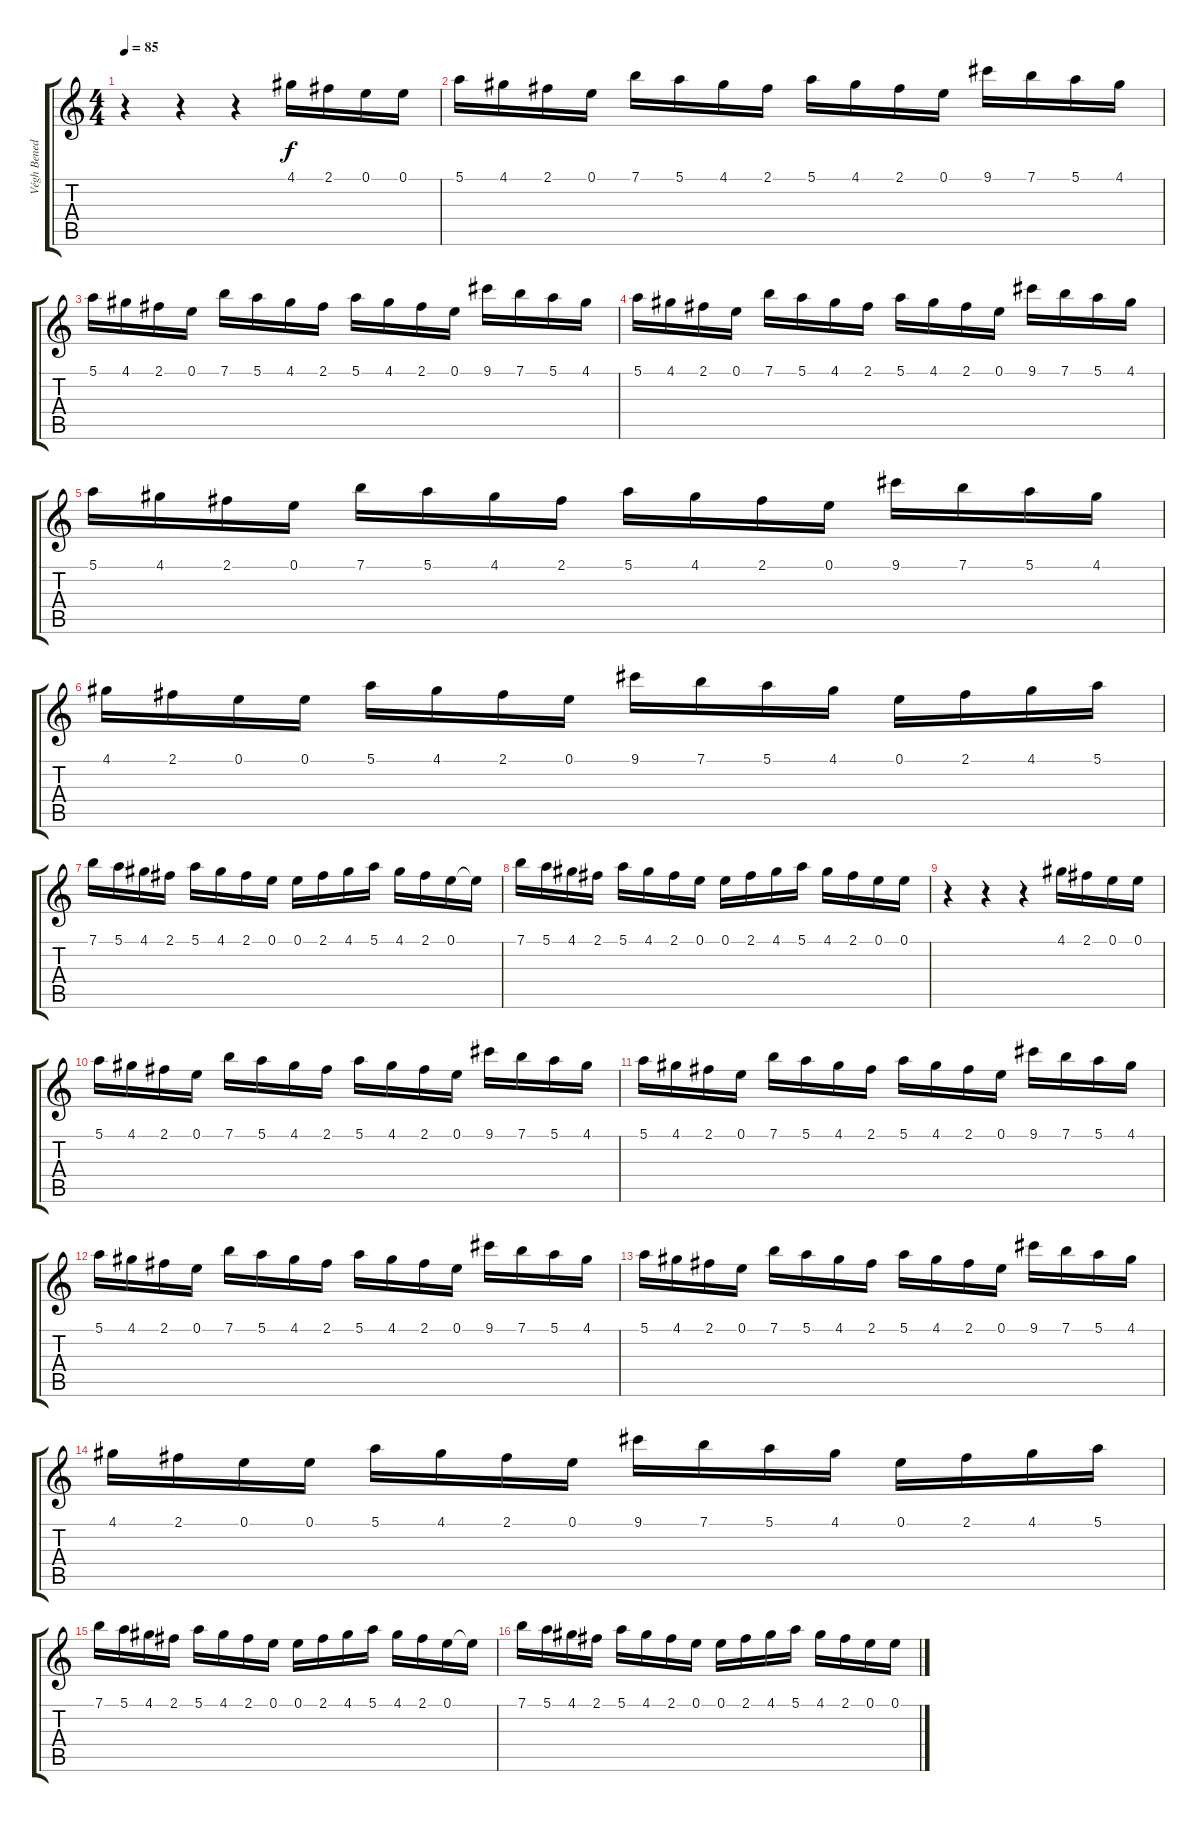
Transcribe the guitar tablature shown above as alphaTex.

\track ("Végh Benedek - Elektromos Szóló" "Végh Bened") {instrument distortionguitar}
\staff {score tabs}
\tuning (E4 B3 G3 D3 A2 E2) {hide}
\ts (4 4)
\tempo 85
\clef g2
\ks c
r.4{dy f} r.4 r.4 4.1.16 2.1.16 0.1.16 0.1.16 |
5.1.16 4.1.16 2.1.16 0.1.16 7.1.16 5.1.16 4.1.16 2.1.16 5.1.16 4.1.16 2.1.16 0.1.16 9.1.16 7.1.16 5.1.16 4.1.16 |
5.1.16 4.1.16 2.1.16 0.1.16 7.1.16 5.1.16 4.1.16 2.1.16 5.1.16 4.1.16 2.1.16 0.1.16 9.1.16 7.1.16 5.1.16 4.1.16 |
5.1.16 4.1.16 2.1.16 0.1.16 7.1.16 5.1.16 4.1.16 2.1.16 5.1.16 4.1.16 2.1.16 0.1.16 9.1.16 7.1.16 5.1.16 4.1.16 |
5.1.16 4.1.16 2.1.16 0.1.16 7.1.16 5.1.16 4.1.16 2.1.16 5.1.16 4.1.16 2.1.16 0.1.16 9.1.16 7.1.16 5.1.16 4.1.16 |
4.1.16 2.1.16 0.1.16 0.1.16 5.1.16 4.1.16 2.1.16 0.1.16 9.1.16 7.1.16 5.1.16 4.1.16 0.1.16 2.1.16 4.1.16 5.1.16 |
7.1.16 5.1.16 4.1.16 2.1.16 5.1.16 4.1.16 2.1.16 0.1.16 0.1.16 2.1.16 4.1.16 5.1.16 4.1.16 2.1.16 0.1.16 0.1{t}.16 |
7.1.16 5.1.16 4.1.16 2.1.16 5.1.16 4.1.16 2.1.16 0.1.16 0.1.16 2.1.16 4.1.16 5.1.16 4.1.16 2.1.16 0.1.16 0.1.16 |
r.4 r.4 r.4 4.1.16 2.1.16 0.1.16 0.1.16 |
5.1.16 4.1.16 2.1.16 0.1.16 7.1.16 5.1.16 4.1.16 2.1.16 5.1.16 4.1.16 2.1.16 0.1.16 9.1.16 7.1.16 5.1.16 4.1.16 |
5.1.16 4.1.16 2.1.16 0.1.16 7.1.16 5.1.16 4.1.16 2.1.16 5.1.16 4.1.16 2.1.16 0.1.16 9.1.16 7.1.16 5.1.16 4.1.16 |
5.1.16 4.1.16 2.1.16 0.1.16 7.1.16 5.1.16 4.1.16 2.1.16 5.1.16 4.1.16 2.1.16 0.1.16 9.1.16 7.1.16 5.1.16 4.1.16 |
5.1.16 4.1.16 2.1.16 0.1.16 7.1.16 5.1.16 4.1.16 2.1.16 5.1.16 4.1.16 2.1.16 0.1.16 9.1.16 7.1.16 5.1.16 4.1.16 |
4.1.16 2.1.16 0.1.16 0.1.16 5.1.16 4.1.16 2.1.16 0.1.16 9.1.16 7.1.16 5.1.16 4.1.16 0.1.16 2.1.16 4.1.16 5.1.16 |
7.1.16 5.1.16 4.1.16 2.1.16 5.1.16 4.1.16 2.1.16 0.1.16 0.1.16 2.1.16 4.1.16 5.1.16 4.1.16 2.1.16 0.1.16 0.1{t}.16 |
7.1.16 5.1.16 4.1.16 2.1.16 5.1.16 4.1.16 2.1.16 0.1.16 0.1.16 2.1.16 4.1.16 5.1.16 4.1.16 2.1.16 0.1.16 0.1.16
